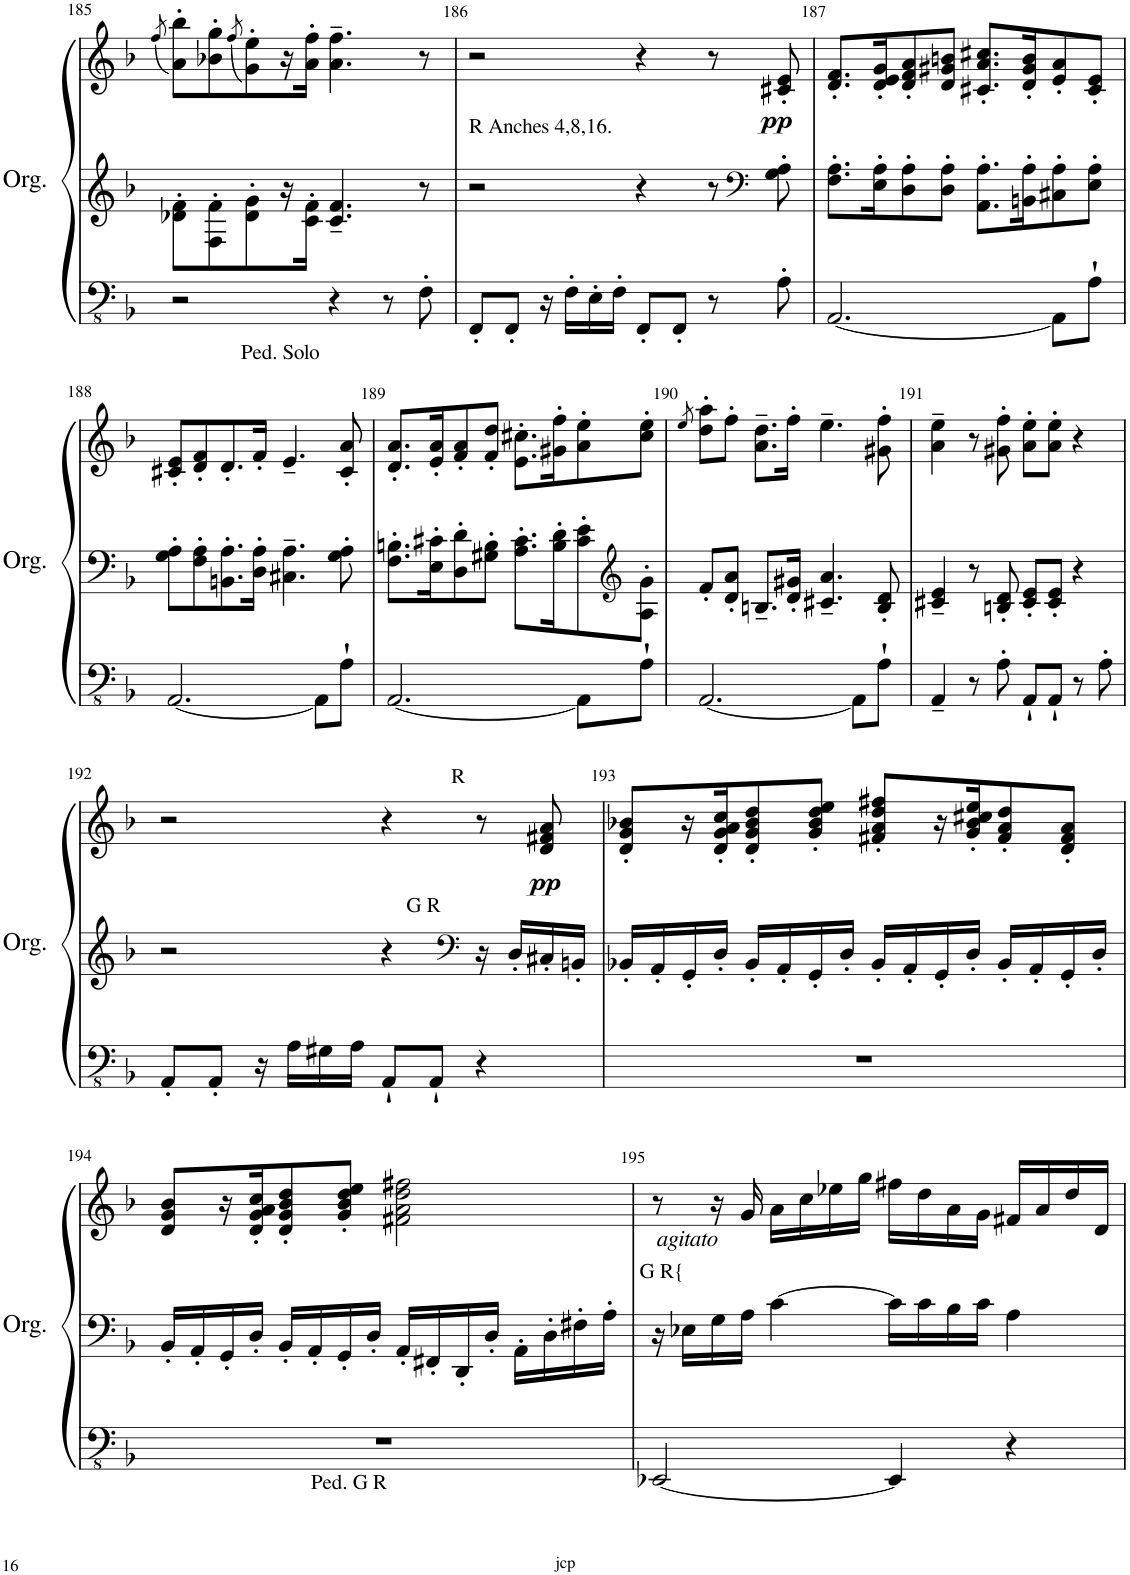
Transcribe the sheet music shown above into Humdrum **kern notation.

**kern	**kern	**kern	**dynam
*part1	*part1	*part1	*part1
*staff3	*staff2	*staff1	*staff1/2/3
*I"Orgue à tuyaux	*	*	*
*I'Org.	*	*	*
!!LO:PB:g=z
*clefFv4	*clefG2	*clefG2	*
*k[b-]	*k[b-]	*k[b-]	*
*M4/4	*M4/4	*M4/4	*
*met(c)	*met(c)	*met(c)	*
=185	=185	=185	=185
.	.	(8qff/	.
2r	8d-X\' 8f\'L	8a\' 8bb-\'L)	.
.	8F\' 8f\'	8b-X\' 8gg\'	.
.	.	(8qff/	.
.	8d-\' 8g\'	8g\' 8ee\')	.
.	16r	16r	.
.	16c\' 16f\'JJ	16a\' 16ff\'JJ	.
!LO:TX:b:t=Ped. Solo	!	!	!
4r	4.c/~ 4.f/~	4.a\~ 4.ff\~	.
8r	.	.	.
8FF'\	8r	8r	.
=186	=186	=186	=186
!	!	!LO:TX:b:t=R Anches 4,8,16.	!
8FFF'/L	2r	2r	.
8FFF'/J	.	.	.
16r	.	.	.
16FF'\LL	.	.	.
16EE'\	.	.	.
16FF'\JJ	.	.	.
8FFF'/L	4r	4r	.
8FFF'/J	.	.	.
8r	8r	8r	.
*	*clefF4	*	*
!	!	!	!LO:DY:b
8AA'\	8G\' 8A\'	8c#X/' 8e/'	pp
=187	=187	=187	=187
[<2.AAA/	8.F\' 8.A\'L	8.d/' 8.f/'L	.
.	16E\' 16A\'K	16d/' 16e/' 16g/'K	.
.	8D\' 8A\'	8d/' 8f/' 8a/'	.
.	8D\' 8A\'J	8d/ 8g#X/ 8bn/J	.
.	8.AA\' 8.A\'L	8.c#X/' 8.a/' 8.cc#X/'L	.
.	16BBn\' 16A\'K	16d/' 16g#/' 16b/'K	.
8AAA\L]	8C#X\' 8A\'	8e/' 8a/'	.
8AA`\J	8E\' 8A\'J	8c#/' 8e/'J	.
!!LO:LB:g=z
=188	=188	=188	=188
[<2.AAA/	8G\' 8A\'L	8c#X/' 8e/'L	.
.	8F\' 8A\'	8d/' 8f/'	.
.	8.BBn\' 8.A\'	8.d'/	.
.	16D\' 16A\'Jk	16f'/Jk	.
.	4.C#X\~ 4.A\~	4.e~/	.
8AAA\L]	.	.	.
8AA`\J	8G\' 8A\'	8c#/' 8a/'	.
=189	=189	=189	=189
[<2.AAA/	8.F\' 8.Bn\'L	8.d/' 8.a/'L	.
.	16E\' 16c#X\'K	16e/' 16a/'K	.
.	8D\' 8d\'	8f/' 8a/'	.
.	8G#X\' 8B\'J	8f/' 8dd/'J	.
.	8.A\' 8.c#\'L	8.e\' 8.cc#X\'L	.
.	16B\' 16d\'K	16g#X\' 16ff\'K	.
8AAA\L]	8c#\' 8e\'	8a\' 8ee\'	.
*	*clefG2	*	*
8AA`\J	8A\' 8g\'J	8cc#\' 8ee\'J	.
=190	=190	=190	=190
.	.	8qee/	.
[<2.AAA/	8f'/L	8dd\' 8aa\'L	.
.	8d/' 8a/'J	8ff'\J	.
.	8.Bn~/L	8.a\~ 8.dd\~L	.
.	16d/' 16g#X/'Jk	16ff'\Jk	.
.	4.c#X/~ 4.a/~	4.ee~\	.
8AAA\L]	.	.	.
8AA`\J	8B/' 8d/'	8g#X\' 8ff\'	.
=191	=191	=191	=191
4AAA~/	4c#X/~ 4e/~	4a\~ 4ee\~	.
8r	8r	8r	.
8AA'\	8Bn/' 8d/'	8g#X\' 8ff\'	.
8AAA`/L	8c#/' 8e/'L	8a\' 8ee\'L	.
8AAA`/J	8c#/' 8e/'J	8a\' 8ee\'J	.
8r	4r	4r	.
8AA'\	.	.	.
!!LO:LB:g=z
=192	=192	=192	=192
8AAA'/L	2r	2r	.
8AAA'/J	.	.	.
16r	.	.	.
16AA\LL	.	.	.
16GG#X\	.	.	.
16AA\JJ	.	.	.
!	!LO:TX:a:t=G R	!	!
8AAA`/L	4r	4r	.
8AAA`/J	.	.	.
*	*clefF4	*	*
!	!	!LO:TX:a:t=R	!
4r	16r	8r	.
.	16D'/LL	.	.
!	!	!	!LO:DY:b
.	16C#X'/	8d/ 8f#X/ 8a/	pp
.	16BBn'/JJ	.	.
=193	=193	=193	=193
1r	16BB-X'/LL	8d/' 8g/' 8b-X/'L	.
.	16AA'/	.	.
.	16GG'/	16r	.
.	16D'/JJ	16d/' 16g/' 16a/' 16cc/'J	.
.	16BB-'/LL	8d/' 8g/' 8b-/' 8dd/'	.
.	16AA'/	.	.
.	16GG'/	8g/' 8b-/' 8dd/' 8ee/'J	.
.	16D'/JJ	.	.
.	16BB-'/LL	8f#X/' 8a/' 8dd/' 8ff#X/'L	.
.	16AA'/	.	.
.	16GG'/	16r	.
.	16D'/JJ	16g/' 16b-/' 16cc#X/' 16ee/'J	.
.	16BB-'/LL	8f#/' 8a/' 8dd/'	.
.	16AA'/	.	.
.	16GG'/	8d/' 8f#/' 8a/'J	.
.	16D'/JJ	.	.
!!LO:LB:g=z
=194	=194	=194	=194
!LO:TX:b:t=Ped. G R	!	!	!
1r	16BB-'/LL	8d/ 8g/ 8b-/L	.
.	16AA'/	.	.
.	16GG'/	16r	.
.	16D'/JJ	16d/' 16g/' 16a/' 16cc/'J	.
.	16BB-'/LL	8d/' 8g/' 8b-/' 8dd/'	.
.	16AA'/	.	.
.	16GG'/	8g/' 8b-/' 8dd/' 8ee/'J	.
.	16D'/JJ	.	.
.	16AA'/LL	2f#X\ 2a\ 2dd\ 2ff#X\	.
.	16FF#X'/	.	.
.	16DD'/	.	.
.	16D'/JJ	.	.
.	16AA'\LL	.	.
.	16D'\	.	.
.	16F#X'\	.	.
.	16A'\JJ	.	.
=195	=195	=195	=195
!	!	!LO:TX:b:t=G R{	!
!	!	!LO:TX:b:i:t=agitato	!
[2EEE-X/	16r	8r	.
.	16E-X\LL	.	.
.	16G\	16r	.
.	16A\JJ	16g/	.
.	[4c\	16a\LL	.
.	.	16cc\	.
.	.	16ee-X\	.
.	.	16gg\JJ	.
4EEE-/]	16c\LL]	16ff#X\LL	.
.	16c\	16dd\	.
.	16B-\	16a\	.
.	16c\JJ	16g\JJ	.
4r	4A\	16f#X/LL	.
.	.	16a/	.
.	.	16dd/	.
.	.	16d/JJ	.
=	=	=	=
*-	*-	*-	*-
